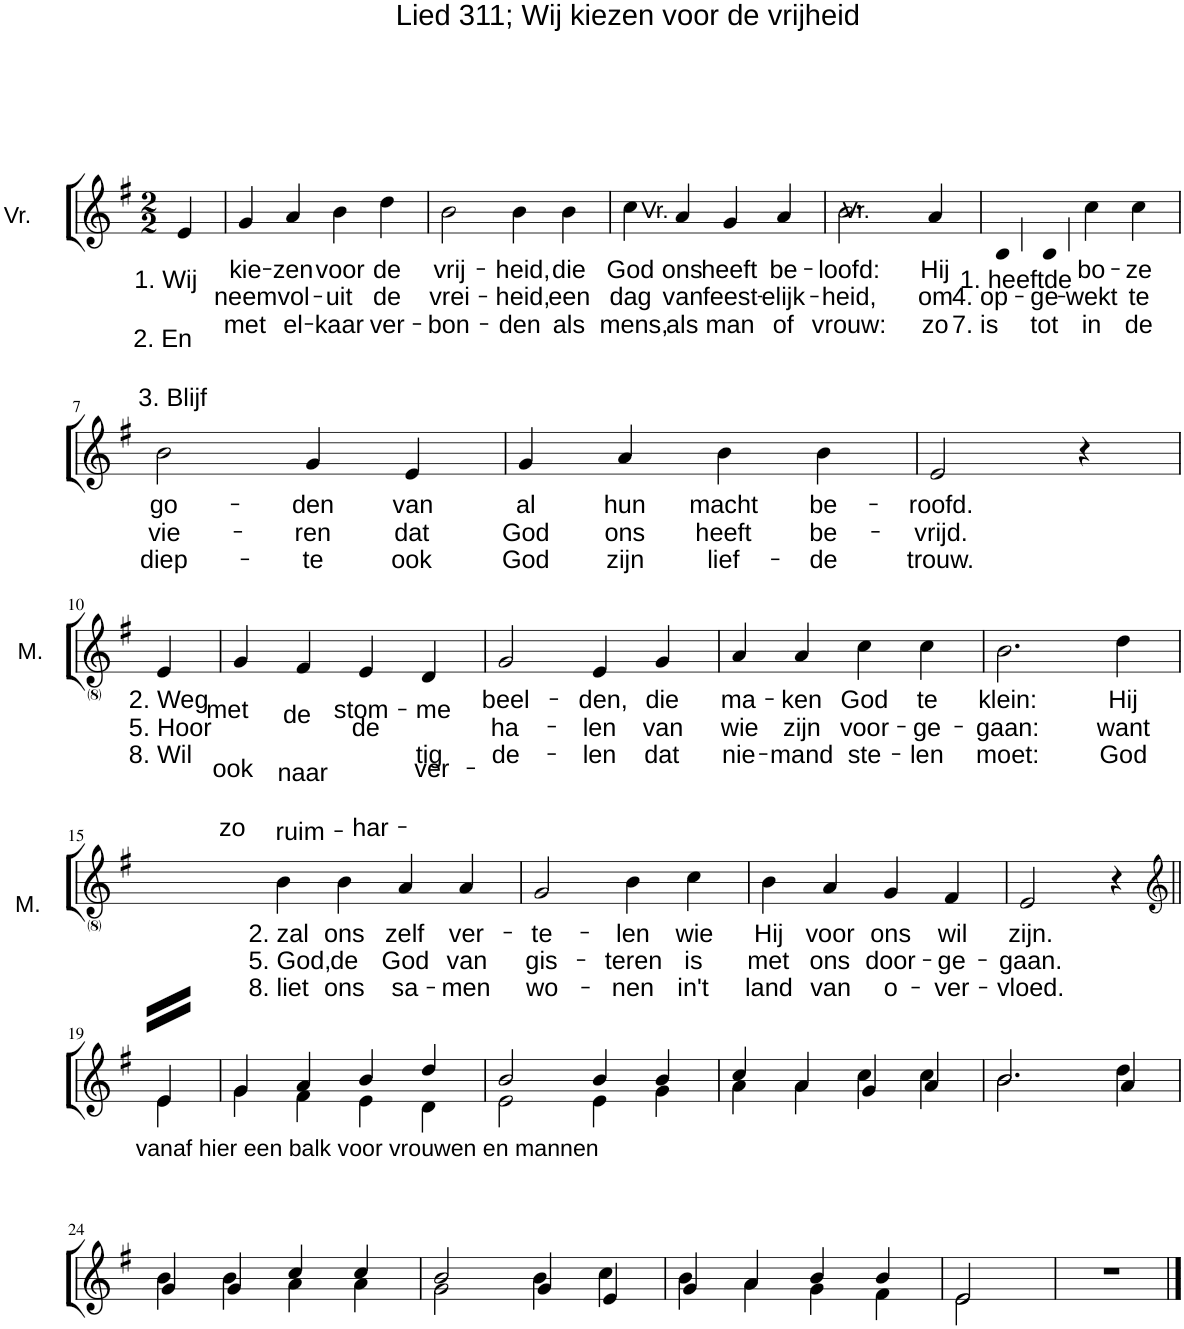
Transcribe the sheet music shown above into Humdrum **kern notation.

**kern	**text	**text	**text
*part1	*part1	*part1	*part1
*staff1	*staff1	*staff1	*staff1
*I"Stem	*	*	*
*I'Stm.	*	*	*
*clefG2	*	*	*
*k[f#]	*	*	*
*M2/2	*	*	*
=1	=1	=1	=1
!LO:TX:a:t=Vr.	!	!	!
!	!LO:LY:b	!LO:LY:b	!LO:LY:b
4e/	1. Wij	2. En	3. Blijf
=2	=2	=2	=2
!	!LO:LY:b	!LO:LY:b	!LO:LY:b
4g/	kie-	neem	met
!	!LO:LY:b	!LO:LY:b	!LO:LY:b
4a/	-zen	vol-	el-
!	!LO:LY:b	!LO:LY:b	!LO:LY:b
4b\	voor	-uit	-kaar
!	!LO:LY:b	!LO:LY:b	!LO:LY:b
4dd\	de	de	ver-
=3	=3	=3	=3
!	!LO:LY:b	!LO:LY:b	!LO:LY:b
2b\	vrij-	vrei-	-bon-
!	!LO:LY:b	!LO:LY:b	!LO:LY:b
4b\	-heid,	-heid,	-den
!	!LO:LY:b	!LO:LY:b	!LO:LY:b
4b\	die	een	als
=4	=4	=4	=4
!	!LO:LY:b	!LO:LY:b	!LO:LY:b
4cc\	God	dag	mens,
!	!LO:LY:b	!LO:LY:b	!LO:LY:b
4a/	ons	van	als
!	!LO:LY:b	!LO:LY:b	!LO:LY:b
4g/	heeft	feest-	man
!	!LO:LY:b	!LO:LY:b	!LO:LY:b
4a/	be-	-elijk-	of
=5	=5	=5	=5
!	!LO:LY:b	!LO:LY:b	!LO:LY:b
2.b\	-loofd:	-heid,	vrouw:
!	!LO:LY:b	!LO:LY:b	!LO:LY:b
4a/	Hij	om	zo
=6	=6	=6	=6
!LO:TX:a:t=Vr.	!	!	!
!LO:TX:a:t=Vr.	!	!	!
!	!LO:LY:b	!LO:LY:b	!LO:LY:b
4g/	1. heeft	4. op-	7. is
!	!LO:LY:b	!LO:LY:b	!LO:LY:b
4g/	de	-ge-	tot
!	!LO:LY:b	!LO:LY:b	!LO:LY:b
4cc\	bo-	-wekt	in
!	!LO:LY:b	!LO:LY:b	!LO:LY:b
4cc\	-ze	te	de
!!LO:LB:g=z
=7	=7	=7	=7
!	!LO:LY:b	!LO:LY:b	!LO:LY:b
2b\	go-	vie-	diep-
!	!LO:LY:b	!LO:LY:b	!LO:LY:b
4g/	-den	-ren	-te
!	!LO:LY:b	!LO:LY:b	!LO:LY:b
4e/	van	dat	ook
=8	=8	=8	=8
!	!LO:LY:b	!LO:LY:b	!LO:LY:b
4g/	al	God	God
!	!LO:LY:b	!LO:LY:b	!LO:LY:b
4a/	hun	ons	zijn
!	!LO:LY:b	!LO:LY:b	!LO:LY:b
4b\	macht	heeft	lief-
!	!LO:LY:b	!LO:LY:b	!LO:LY:b
4b\	be-	be-	-de
=9	=9	=9	=9
!	!LO:LY:b	!LO:LY:b	!LO:LY:b
2e/	-roofd.	-vrijd.	trouw.
4r	.	.	.
!!LO:LB:g=z
=10	=10	=10	=10
*clefG2	*	*	*
!LO:TX:a:t=M.	!	!	!
!LO:TX:b:t=M.	!	!	!
!	!LO:LY:b	!LO:LY:b	!LO:LY:b
4e/	2. Weg	5. Hoor	8. Wil
=11	=11	=11	=11
!	!LO:LY:b	!LO:LY:b	!LO:LY:b
4g/	met	ook	zo
!	!LO:LY:b	!LO:LY:b	!LO:LY:b
4e/	de	naar	ruim-
!	!LO:LY:b	!LO:LY:b	!LO:LY:b
4e/	stom-	de	-har-
!	!LO:LY:b	!LO:LY:b	!LO:LY:b
4d/	-me	ver-	-tig
=12	=12	=12	=12
!	!LO:LY:b	!LO:LY:b	!LO:LY:b
2g/	beel-	-ha-	de-
!	!LO:LY:b	!LO:LY:b	!LO:LY:b
4e/	-den,	-len	-len
!	!LO:LY:b	!LO:LY:b	!LO:LY:b
4g/	die	van	dat
=13	=13	=13	=13
!	!LO:LY:b	!LO:LY:b	!LO:LY:b
4a/	ma-	wie	nie-
!	!LO:LY:b	!LO:LY:b	!LO:LY:b
4a/	-ken	zijn	-mand
!	!LO:LY:b	!LO:LY:b	!LO:LY:b
4cc\	God	voor-	ste-
!	!LO:LY:b	!LO:LY:b	!LO:LY:b
4cc\	te	-ge-	-len
=14	=14	=14	=14
!	!LO:LY:b	!LO:LY:b	!LO:LY:b
2.b\	klein:	-gaan:	moet:
!	!LO:LY:b	!LO:LY:b	!LO:LY:b
4dd\	Hij	want	God
!!LO:LB:g=z
=15	=15	=15	=15
!	!LO:LY:b	!LO:LY:b	!LO:LY:b
4b\	2. zal	5. God,	8. liet
!	!LO:LY:b	!LO:LY:b	!LO:LY:b
4b\	ons	de	ons
!	!LO:LY:b	!LO:LY:b	!LO:LY:b
4a/	zelf	God	sa-
!	!LO:LY:b	!LO:LY:b	!LO:LY:b
4a/	ver-	van	-men
=16	=16	=16	=16
!	!LO:LY:b	!LO:LY:b	!LO:LY:b
2g/	-te-	gis-	wo-
!	!LO:LY:b	!LO:LY:b	!LO:LY:b
4b\	-len	-teren	-nen
!	!LO:LY:b	!LO:LY:b	!LO:LY:b
4cc\	wie	is	in't
=17	=17	=17	=17
!	!LO:LY:b	!LO:LY:b	!LO:LY:b
4b\	Hij	met	land
!	!LO:LY:b	!LO:LY:b	!LO:LY:b
4a/	voor	ons	van
!	!LO:LY:b	!LO:LY:b	!LO:LY:b
4g/	ons	door-	o-
!	!LO:LY:b	!LO:LY:b	!LO:LY:b
4f#/	wil	-ge-	-ver-
=18	=18	=18	=18
!	!LO:LY:b	!LO:LY:b	!LO:LY:b
2e/	zijn.	-gaan.	-vloed.
4r	.	.	.
!!LO:LB:g=z
=19||	=19||	=19||	=19||
*clefG2	*	*	*
*^	*	*	*
!LO:TX:b:t=vanaf hier een balk voor vrouwen en mannen	!	!	!	!
4e/	4e\	.	.	.
=20	=20	=20	=20	=20
4g/	4g\	.	.	.
4a/	4f#\	.	.	.
4b/	4e\	.	.	.
4dd/	4d\	.	.	.
=21	=21	=21	=21	=21
2b/	2e\	.	.	.
4b/	4e\	.	.	.
4b/	4g\	.	.	.
=22	=22	=22	=22	=22
4cc/	4a\	.	.	.
4a/	4a\	.	.	.
4g/	4cc\	.	.	.
4a/	4cc\	.	.	.
=23	=23	=23	=23	=23
2.b/	2.b\	.	.	.
4a/	4dd\	.	.	.
!!LO:LB:g=z	!!
=24	=24	=24	=24	=24
4g/	4b\	.	.	.
4g/	4b\	.	.	.
4cc/	4a\	.	.	.
4cc/	4a\	.	.	.
=25	=25	=25	=25	=25
2b/	2g\	.	.	.
4g/	4b\	.	.	.
4e/	4cc\	.	.	.
=26	=26	=26	=26	=26
4g/	4b\	.	.	.
4a/	4a\	.	.	.
4b/	4g\	.	.	.
4b/	4f#\	.	.	.
=27	=27	=27	=27	=27
2e/	2e\	.	.	.
*v	*v	*	*	*
=28	=28	=28	=28
1r	.	.	.
==	==	==	==
*-	*-	*-	*-
